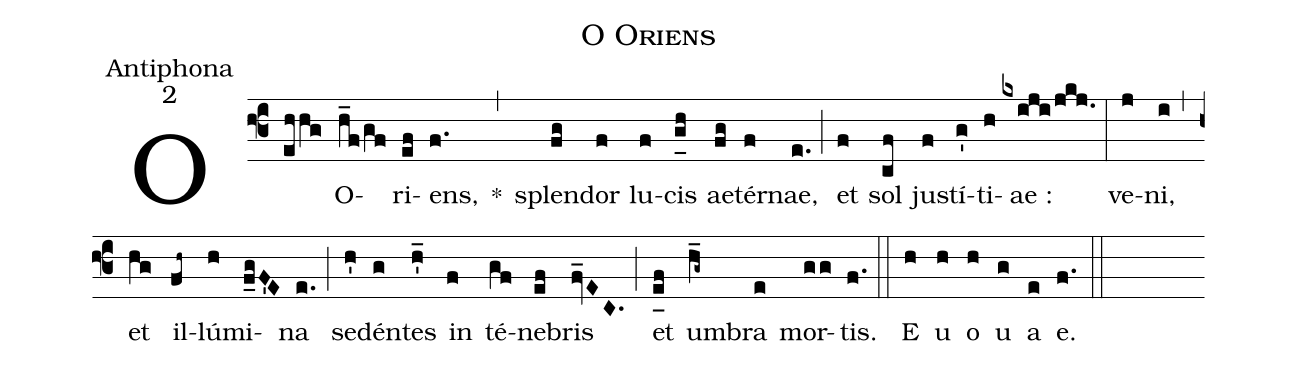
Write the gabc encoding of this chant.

name:O Oriens;
office-part:Antiphona;
mode:2;
%%
(f3) O(ehhg) O(h_f/gf)ri(ef)ens,(f.) *(,) splen(fg)dor(f) lu(f)cis(g_[uh:l]h) ae(fg)tér(f)nae,(e.) (;) et(f) sol(cf) ju(f)stí(g')ti(h)ae :(kxiji/jkj.) (:) ve(j)ni,(i) (,) et(hg) il(fh~)lú(h)mi(f_gF'E)na(e.) (;) se(h')dén(g)tes(h'_) in(f) té(gf)ne(ef)bris(fv_EC.) (;) et(e_[uh:l]f) um(h_g~)bra(e) mor(gg)tis.(f.) (::) <eu>E(h) u(h) o(h) u(g) a(e) e.</eu>(f.) (::)
